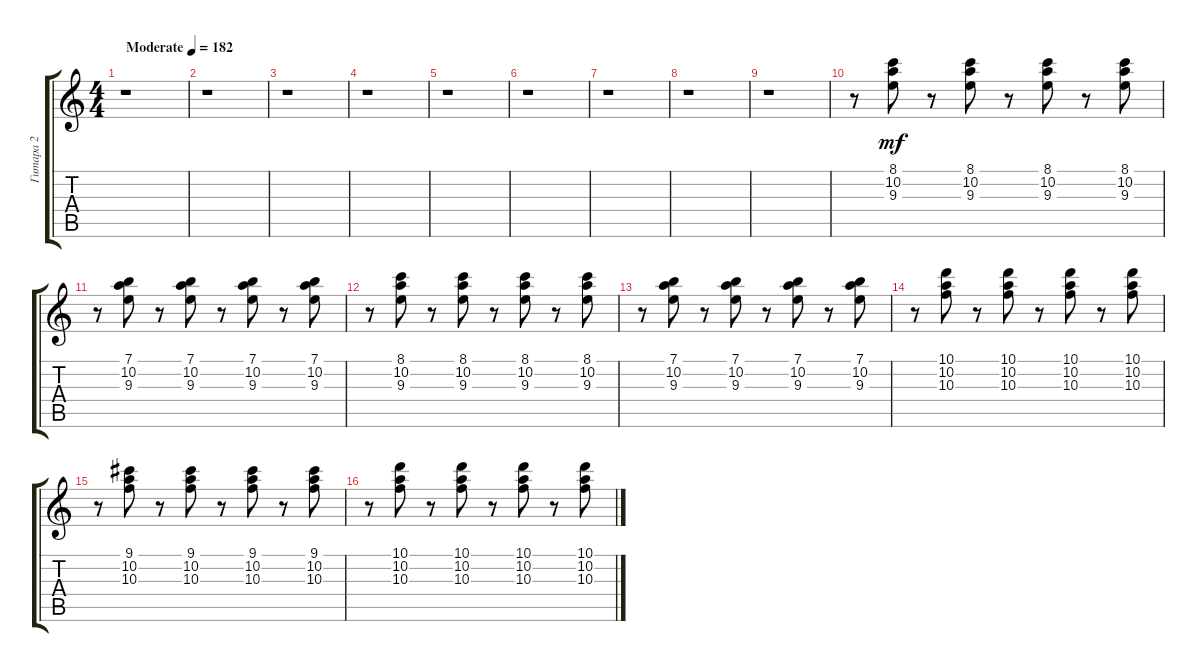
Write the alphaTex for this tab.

\track ("Гитара 2" "Гитара 2") {instrument electricguitarmuted}
\staff {score tabs}
\tuning (E4 B3 G3 D3 A2 E2) {hide}
\ts (4 4)
\tempo (182 "Moderate")
\clef g2
\ks c
r.1{dy mf instrument electricguitarmuted} |
r.1 |
r.1 |
r.1 |
r.1 |
r.1 |
r.1 |
r.1 |
r.1 |
r.8 (8.1 10.2 9.3).8 r.8 (8.1 10.2 9.3).8 r.8 (8.1 10.2 9.3).8 r.8 (8.1 10.2 9.3).8 |
r.8 (7.1 10.2 9.3).8 r.8 (7.1 10.2 9.3).8 r.8 (7.1 10.2 9.3).8 r.8 (7.1 10.2 9.3).8 |
r.8 (8.1 10.2 9.3).8 r.8 (8.1 10.2 9.3).8 r.8 (8.1 10.2 9.3).8 r.8 (8.1 10.2 9.3).8 |
r.8 (7.1 10.2 9.3).8 r.8 (7.1 10.2 9.3).8 r.8 (7.1 10.2 9.3).8 r.8 (7.1 10.2 9.3).8 |
r.8 (10.1 10.2 10.3).8 r.8 (10.1 10.2 10.3).8 r.8 (10.1 10.2 10.3).8 r.8 (10.1 10.2 10.3).8 |
r.8 (9.1 10.2 10.3).8 r.8 (9.1 10.2 10.3).8 r.8 (9.1 10.2 10.3).8 r.8 (9.1 10.2 10.3).8 |
r.8 (10.1 10.2 10.3).8 r.8 (10.1 10.2 10.3).8 r.8 (10.1 10.2 10.3).8 r.8 (10.1 10.2 10.3).8
